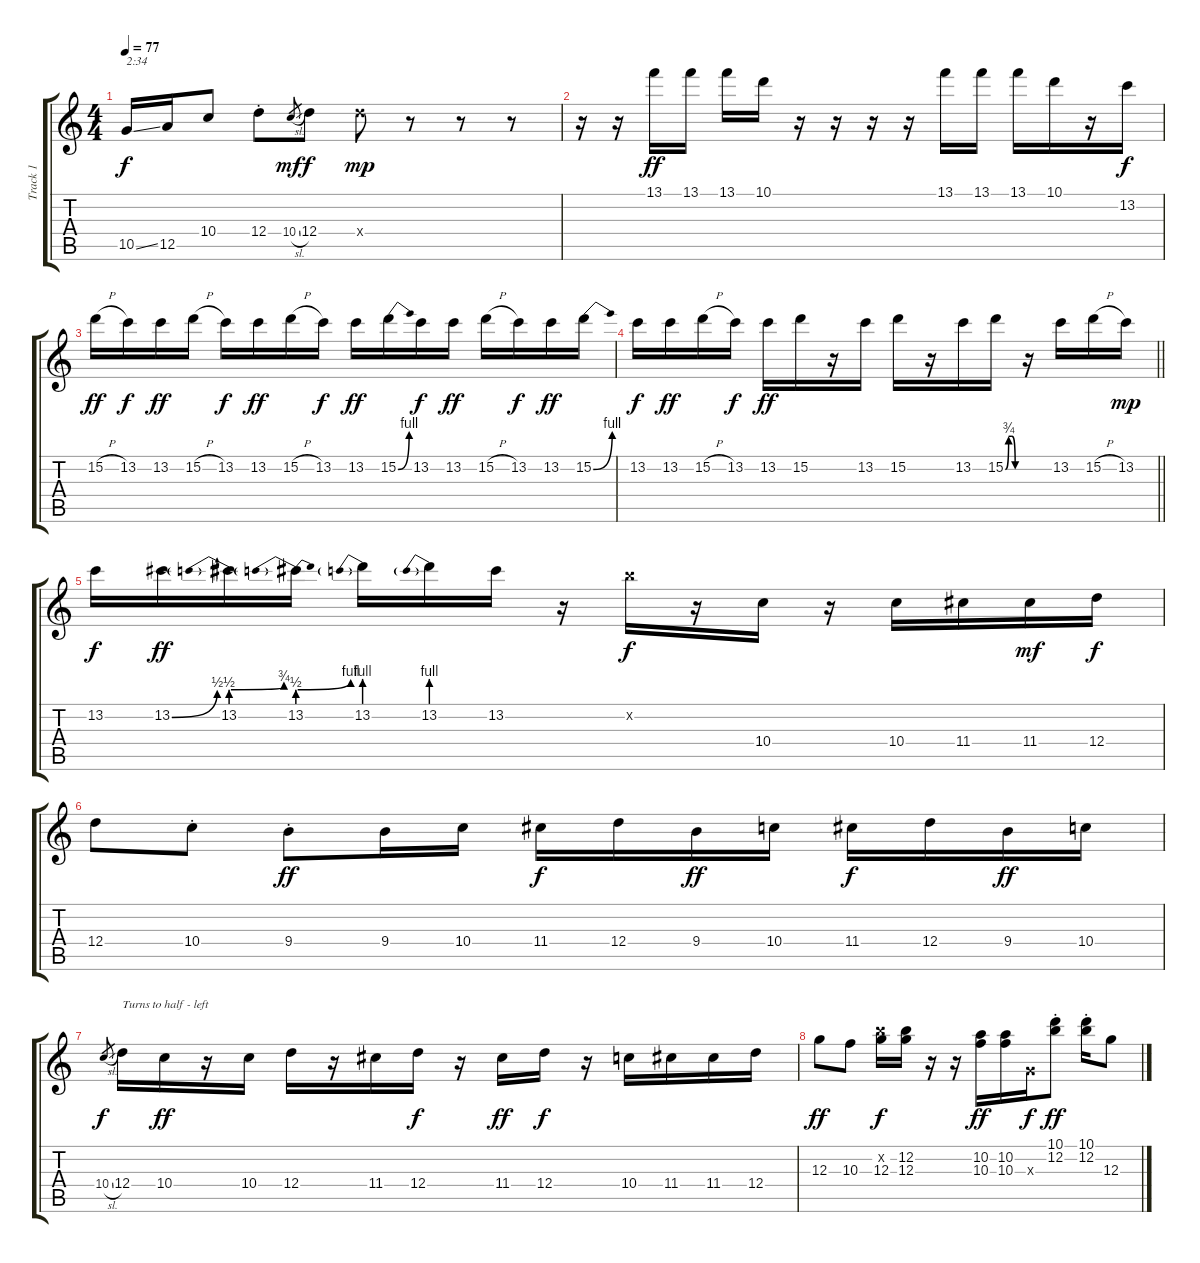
\track ("Track 1" "Track 1") {instrument overdrivenguitar}
\staff {score tabs}
\tuning (E4 B3 G3 D3 A2 E2) {hide}
\ts (4 4)
\tempo 77
\clef g2
\ks c
10.5{ss}.16{txt "2:34" dy f} 12.5.16 10.4.8 12.4{st}.8 10.4{sl}.8{gr dy mf} 12.4.8{dy f} 12.4{x}.8{dy mp} r.8 r.8 r.8 |
r.16 r.16 13.1.16{dy ff} 13.1.16 13.1.16 10.1.16 r.16 r.16 r.16 r.16 13.1.16 13.1.16 13.1.16 10.1.16 r.16 13.2.16{dy f} |
15.2{h}.16{dy ff} 13.2.16{dy f} 13.2.16{dy ff} 15.2{h}.16 13.2.16{dy f} 13.2.16{dy ff} 15.2{h}.16 13.2.16{dy f} 13.2.16{dy ff} 15.2{be (bend 0 0 60 4)}.16 13.2.16{dy f} 13.2.16{dy ff} 15.2{h}.16 13.2.16{dy f} 13.2.16{dy ff} 15.2{be (bend 0 0 60 4)}.16 |
\barLineRight lightlight
13.2.16{dy f} 13.2.16{dy ff} 15.2{h}.16 13.2.16{dy f} 13.2.16{dy ff} 15.2.16 r.16 13.2.16 15.2.16 r.16 13.2.16 15.2{be (custom 0 0 15 3 30 3 45 0 60 0)}.16 r.16 13.2.16 15.2{h}.16 13.2.16{dy mp} |
13.2.16{dy f} 13.2{be (bend 0 0 60 2)}.16{dy ff} 13.2{be (prebendbend 0 2 60 3)}.16 13.2{be (prebendbend 0 2 60 4)}.16 13.2{be (prebend 0 4 60 4)}.16 13.2{be (prebend 0 4 60 4)}.16 13.2.16 r.16 12.2{x}.16{dy f} r.16 10.4.16 r.16 10.4.16 11.4.16 11.4.16{dy mf} 12.4.16{dy f} |
12.4.8 10.4{st}.8 9.4{st}.8{dy ff} 9.4.16 10.4.16 11.4.16{dy f} 12.4.16 9.4.16{dy ff} 10.4.16 11.4.16{dy f} 12.4.16 9.4.16{dy ff} 10.4.16 |
10.4{sl}.8{gr dy f} 12.4.16{txt "Turns to half - left" balance 5} 10.4.16{dy ff} r.16 10.4.16 12.4.16 r.16 11.4.16 12.4.16{dy f} r.16 11.4.16{dy ff} 12.4.16{dy f} r.16 10.4.16 11.4.16 11.4.16 12.4.16 |
12.3.8{dy ff} 10.3.8 (12.2{x} 12.3).16{dy f} (12.2 12.3).16 r.16 r.16 (10.2 10.3).16{dy ff} (10.2 10.3).16 0.3{x}.16{dy f} (10.1{st} 12.2{st}).8{dy ff} (10.1{st} 12.2{st}).16 12.3.8
